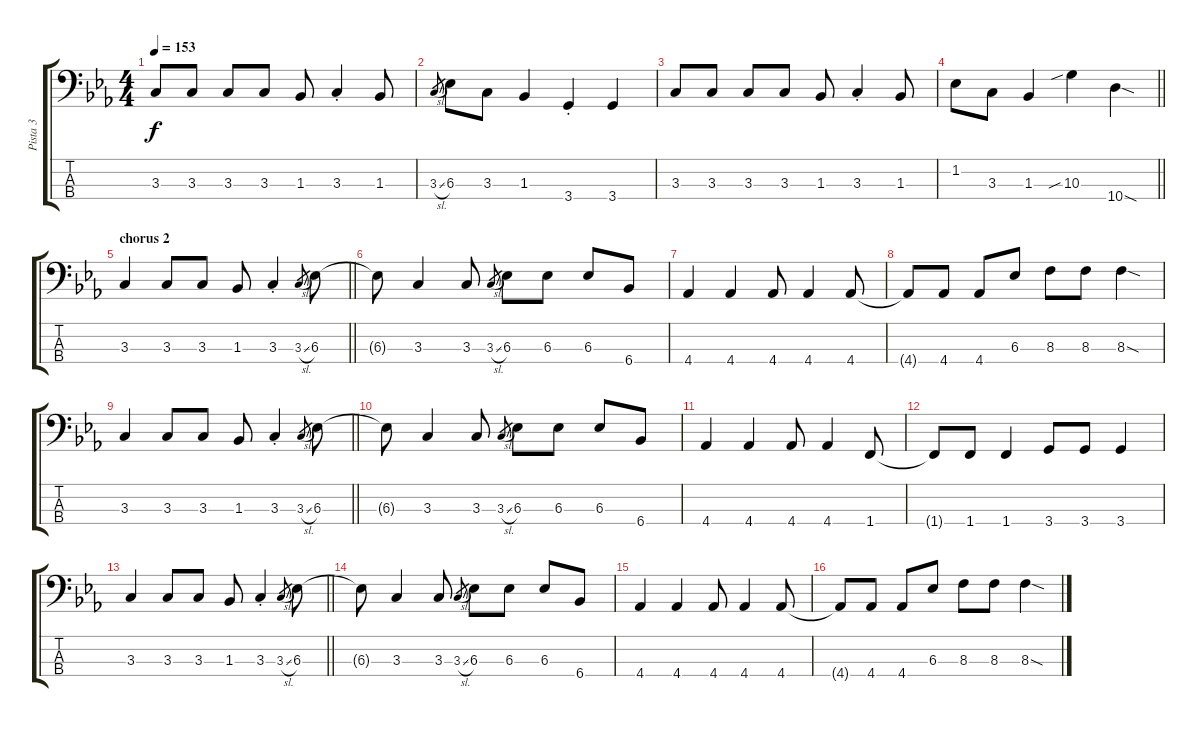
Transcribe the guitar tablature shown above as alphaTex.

\track ("Pista 3" "Pista 3") {instrument electricbassfinger}
\staff {score tabs}
\tuning (G2 D2 A1 E1) {hide}
\ts (4 4)
\tempo 153
\clef f4
\ks eb
3.3.8{dy f} 3.3.8 3.3.8 3.3.8 1.3.8 3.3{st}.4 1.3.8 |
3.3{sl}.8{gr} 6.3.8 3.3.8 1.3.4 3.4{st}.4 3.4.4 |
3.3.8 3.3.8 3.3.8 3.3.8 1.3.8 3.3{st}.4 1.3.8 |
\barLineRight lightlight
1.2.8 3.3.8 1.3.4 10.3{sib}.4 10.4{sod}.4 |
\section ("" "chorus 2")
\barLineRight lightlight
3.3.4 3.3.8 3.3.8 1.3.8 3.3{st}.4 3.3{sl}.8{gr} 6.3.8 |
6.3{t}.8 3.3.4 3.3.8 3.3{sl}.8{gr} 6.3.8 6.3.8 6.3.8 6.4.8 |
4.4.4 4.4.4 4.4.8 4.4.4 4.4.8 |
4.4{t}.8 4.4.8 4.4.8 6.3.8 8.3.8 8.3.8 8.3{sod}.4 |
\barLineRight lightlight
3.3.4 3.3.8 3.3.8 1.3.8 3.3{st}.4 3.3{sl}.8{gr} 6.3.8 |
6.3{t}.8 3.3.4 3.3.8 3.3{sl}.8{gr} 6.3.8 6.3.8 6.3.8 6.4.8 |
4.4.4 4.4.4 4.4.8 4.4.4 1.4.8 |
1.4{t}.8 1.4.8 1.4.4 3.4.8 3.4.8 3.4.4 |
\barLineRight lightlight
3.3.4 3.3.8 3.3.8 1.3.8 3.3{st}.4 3.3{sl}.8{gr} 6.3.8 |
6.3{t}.8 3.3.4 3.3.8 3.3{sl}.8{gr} 6.3.8 6.3.8 6.3.8 6.4.8 |
4.4.4 4.4.4 4.4.8 4.4.4 4.4.8 |
4.4{t}.8 4.4.8 4.4.8 6.3.8 8.3.8 8.3.8 8.3{sod}.4
